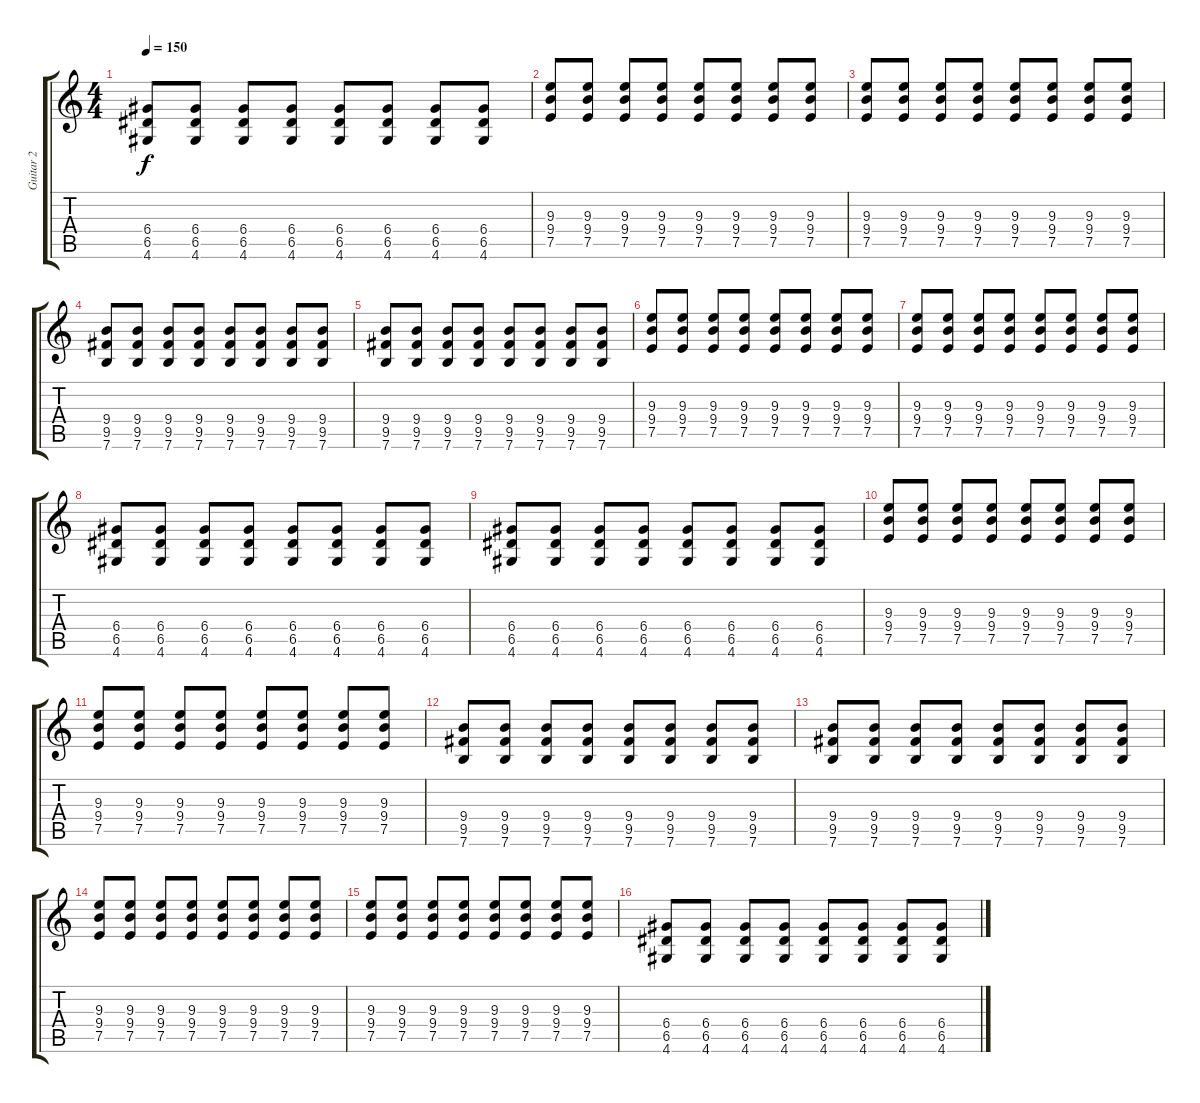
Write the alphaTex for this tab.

\track ("Guitar 2" "Guitar 2") {instrument acousticguitarsteel}
\staff {score tabs}
\tuning (E4 B3 G3 D3 A2 E2) {hide}
\ts (4 4)
\tempo 150
\clef g2
\ks c
(6.4 6.5 4.6).8{dy f} (6.4 6.5 4.6).8 (6.4 6.5 4.6).8 (6.4 6.5 4.6).8 (6.4 6.5 4.6).8 (6.4 6.5 4.6).8 (6.4 6.5 4.6).8 (6.4 6.5 4.6).8 |
(9.3 9.4 7.5).8 (9.3 9.4 7.5).8 (9.3 9.4 7.5).8 (9.3 9.4 7.5).8 (9.3 9.4 7.5).8 (9.3 9.4 7.5).8 (9.3 9.4 7.5).8 (9.3 9.4 7.5).8 |
(9.3 9.4 7.5).8 (9.3 9.4 7.5).8 (9.3 9.4 7.5).8 (9.3 9.4 7.5).8 (9.3 9.4 7.5).8 (9.3 9.4 7.5).8 (9.3 9.4 7.5).8 (9.3 9.4 7.5).8 |
(9.4 9.5 7.6).8 (9.4 9.5 7.6).8 (9.4 9.5 7.6).8 (9.4 9.5 7.6).8 (9.4 9.5 7.6).8 (9.4 9.5 7.6).8 (9.4 9.5 7.6).8 (9.4 9.5 7.6).8 |
(9.4 9.5 7.6).8 (9.4 9.5 7.6).8 (9.4 9.5 7.6).8 (9.4 9.5 7.6).8 (9.4 9.5 7.6).8 (9.4 9.5 7.6).8 (9.4 9.5 7.6).8 (9.4 9.5 7.6).8 |
(9.3 9.4 7.5).8 (9.3 9.4 7.5).8 (9.3 9.4 7.5).8 (9.3 9.4 7.5).8 (9.3 9.4 7.5).8 (9.3 9.4 7.5).8 (9.3 9.4 7.5).8 (9.3 9.4 7.5).8 |
(9.3 9.4 7.5).8 (9.3 9.4 7.5).8 (9.3 9.4 7.5).8 (9.3 9.4 7.5).8 (9.3 9.4 7.5).8 (9.3 9.4 7.5).8 (9.3 9.4 7.5).8 (9.3 9.4 7.5).8 |
(6.4 6.5 4.6).8 (6.4 6.5 4.6).8 (6.4 6.5 4.6).8 (6.4 6.5 4.6).8 (6.4 6.5 4.6).8 (6.4 6.5 4.6).8 (6.4 6.5 4.6).8 (6.4 6.5 4.6).8 |
(6.4 6.5 4.6).8 (6.4 6.5 4.6).8 (6.4 6.5 4.6).8 (6.4 6.5 4.6).8 (6.4 6.5 4.6).8 (6.4 6.5 4.6).8 (6.4 6.5 4.6).8 (6.4 6.5 4.6).8 |
(9.3 9.4 7.5).8 (9.3 9.4 7.5).8 (9.3 9.4 7.5).8 (9.3 9.4 7.5).8 (9.3 9.4 7.5).8 (9.3 9.4 7.5).8 (9.3 9.4 7.5).8 (9.3 9.4 7.5).8 |
(9.3 9.4 7.5).8 (9.3 9.4 7.5).8 (9.3 9.4 7.5).8 (9.3 9.4 7.5).8 (9.3 9.4 7.5).8 (9.3 9.4 7.5).8 (9.3 9.4 7.5).8 (9.3 9.4 7.5).8 |
(9.4 9.5 7.6).8 (9.4 9.5 7.6).8 (9.4 9.5 7.6).8 (9.4 9.5 7.6).8 (9.4 9.5 7.6).8 (9.4 9.5 7.6).8 (9.4 9.5 7.6).8 (9.4 9.5 7.6).8 |
(9.4 9.5 7.6).8 (9.4 9.5 7.6).8 (9.4 9.5 7.6).8 (9.4 9.5 7.6).8 (9.4 9.5 7.6).8 (9.4 9.5 7.6).8 (9.4 9.5 7.6).8 (9.4 9.5 7.6).8 |
(9.3 9.4 7.5).8 (9.3 9.4 7.5).8 (9.3 9.4 7.5).8 (9.3 9.4 7.5).8 (9.3 9.4 7.5).8 (9.3 9.4 7.5).8 (9.3 9.4 7.5).8 (9.3 9.4 7.5).8 |
(9.3 9.4 7.5).8 (9.3 9.4 7.5).8 (9.3 9.4 7.5).8 (9.3 9.4 7.5).8 (9.3 9.4 7.5).8 (9.3 9.4 7.5).8 (9.3 9.4 7.5).8 (9.3 9.4 7.5).8 |
(6.4 6.5 4.6).8 (6.4 6.5 4.6).8 (6.4 6.5 4.6).8 (6.4 6.5 4.6).8 (6.4 6.5 4.6).8 (6.4 6.5 4.6).8 (6.4 6.5 4.6).8 (6.4 6.5 4.6).8
